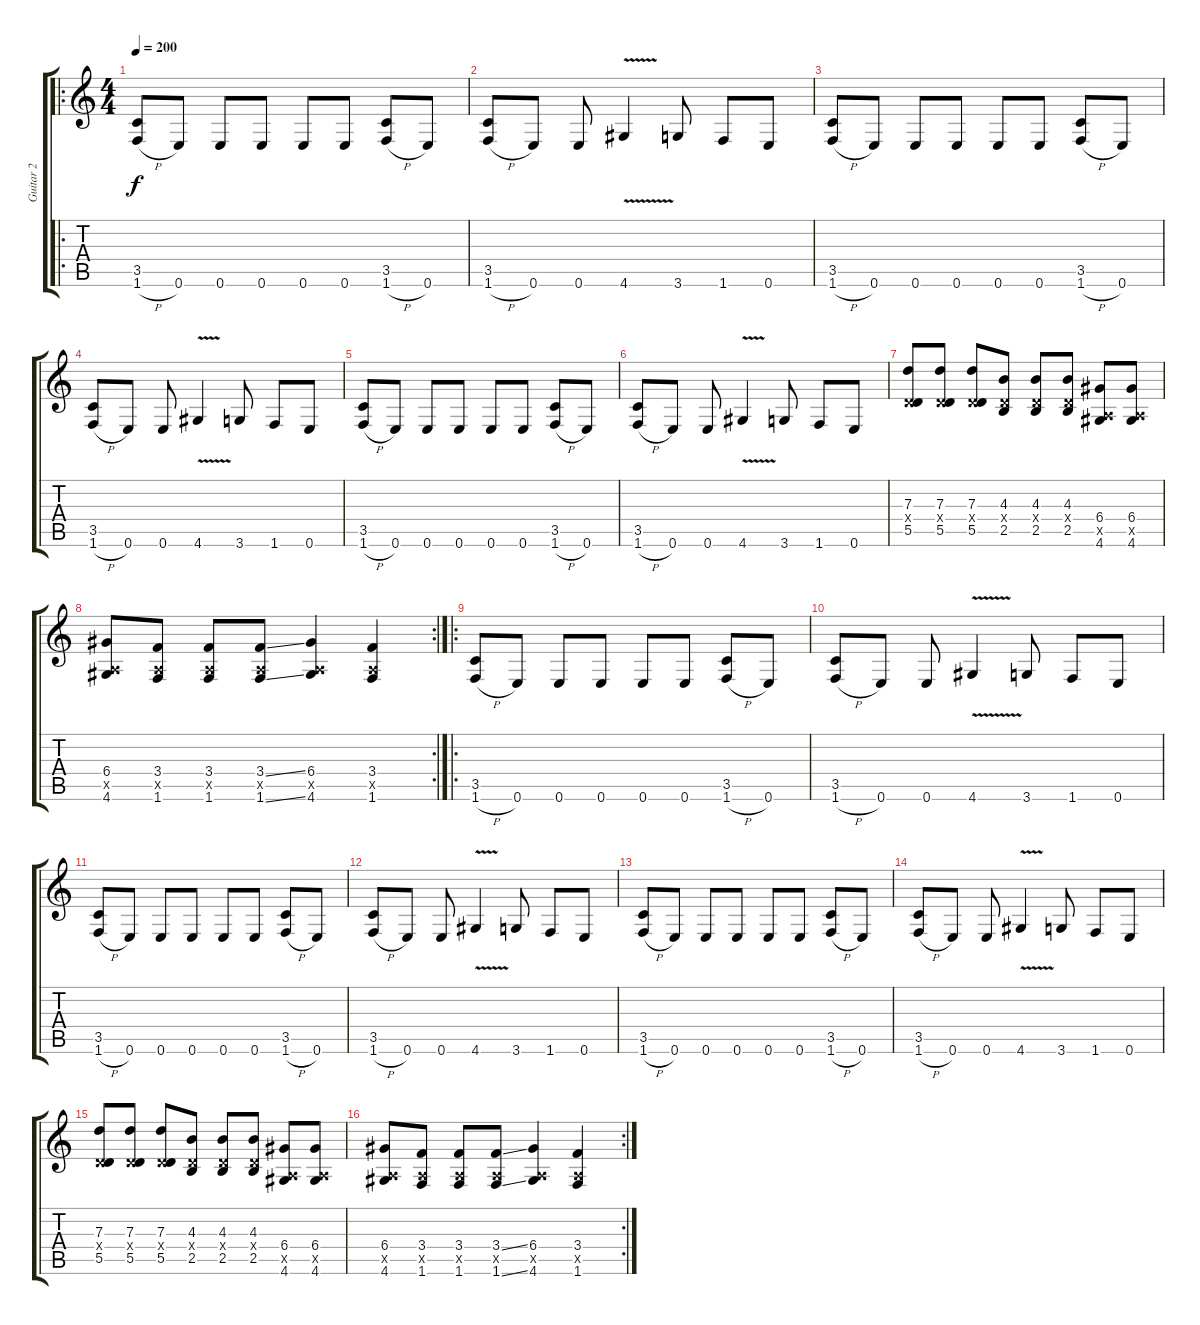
\track ("Guitar 2" "Guitar 2") {instrument distortionguitar}
\staff {score tabs}
\tuning (E4 B3 G3 D3 A2 E2) {hide}
\ro
\ts (4 4)
\tempo 200
\clef g2
\ks c
(3.5 1.6{h}).8{dy f} 0.6.8 0.6.8 0.6.8 0.6.8 0.6.8 (3.5 1.6{h}).8 0.6.8 |
(3.5 1.6{h}).8 0.6.8 0.6.8 4.6{v}.4 3.6.8 1.6.8 0.6.8 |
(3.5 1.6{h}).8 0.6.8 0.6.8 0.6.8 0.6.8 0.6.8 (3.5 1.6{h}).8 0.6.8 |
(3.5 1.6{h}).8 0.6.8 0.6.8 4.6{v}.4 3.6.8 1.6.8 0.6.8 |
(3.5 1.6{h}).8 0.6.8 0.6.8 0.6.8 0.6.8 0.6.8 (3.5 1.6{h}).8 0.6.8 |
(3.5 1.6{h}).8 0.6.8 0.6.8 4.6{v}.4 3.6.8 1.6.8 0.6.8 |
(7.3 0.4{x} 5.5).8 (7.3 0.4{x} 5.5).8 (7.3 0.4{x} 5.5).8 (4.3 0.4{x} 2.5).8 (4.3 0.4{x} 2.5).8 (4.3 0.4{x} 2.5).8 (6.4 0.5{x} 4.6).8 (6.4 0.5{x} 4.6).8 |
\rc 2
(6.4 0.5{x} 4.6).8 (3.4 0.5{x} 1.6).8 (3.4 0.5{x} 1.6).8 (3.4{ss} 0.5{x} 1.6{ss}).8 (6.4 0.5{x} 4.6).4 (3.4 0.5{x} 1.6).4 |
\ro
(3.5 1.6{h}).8 0.6.8 0.6.8 0.6.8 0.6.8 0.6.8 (3.5 1.6{h}).8 0.6.8 |
(3.5 1.6{h}).8 0.6.8 0.6.8 4.6{v}.4 3.6.8 1.6.8 0.6.8 |
(3.5 1.6{h}).8 0.6.8 0.6.8 0.6.8 0.6.8 0.6.8 (3.5 1.6{h}).8 0.6.8 |
(3.5 1.6{h}).8 0.6.8 0.6.8 4.6{v}.4 3.6.8 1.6.8 0.6.8 |
(3.5 1.6{h}).8 0.6.8 0.6.8 0.6.8 0.6.8 0.6.8 (3.5 1.6{h}).8 0.6.8 |
(3.5 1.6{h}).8 0.6.8 0.6.8 4.6{v}.4 3.6.8 1.6.8 0.6.8 |
(7.3 0.4{x} 5.5).8 (7.3 0.4{x} 5.5).8 (7.3 0.4{x} 5.5).8 (4.3 0.4{x} 2.5).8 (4.3 0.4{x} 2.5).8 (4.3 0.4{x} 2.5).8 (6.4 0.5{x} 4.6).8 (6.4 0.5{x} 4.6).8 |
\rc 2
(6.4 0.5{x} 4.6).8 (3.4 0.5{x} 1.6).8 (3.4 0.5{x} 1.6).8 (3.4{ss} 0.5{x} 1.6{ss}).8 (6.4 0.5{x} 4.6).4 (3.4 0.5{x} 1.6).4
